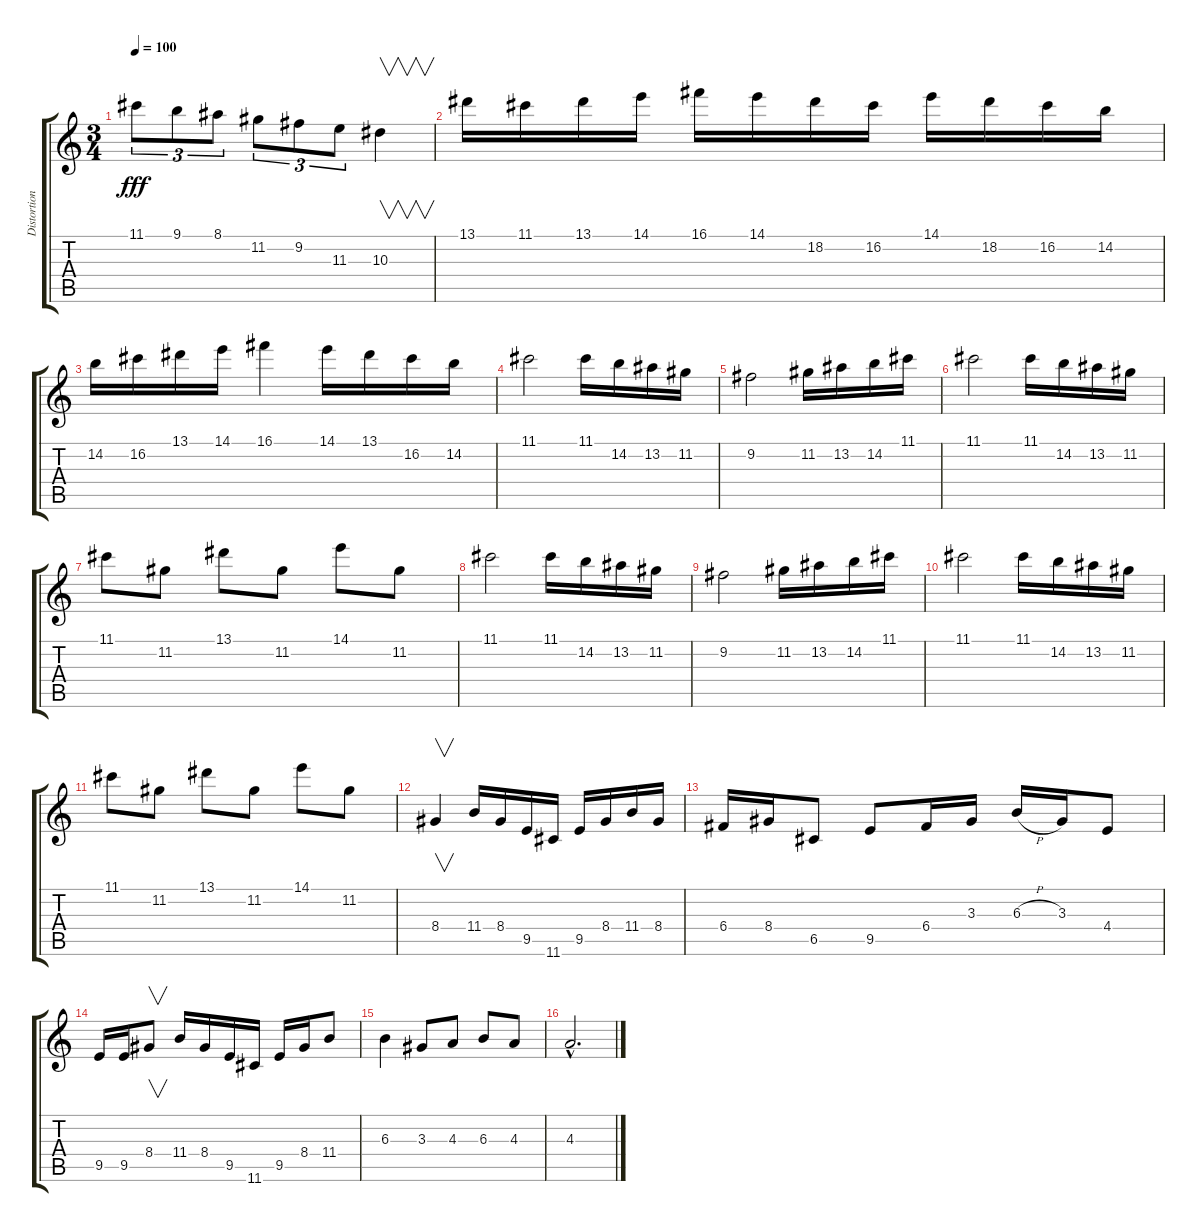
\track ("Distortion 2" "Distortion") {instrument distortionguitar}
\staff {score tabs}
\tuning (D4 A3 F3 C3 G2 D2) {hide}
\ts (3 4)
\tempo 100
\clef g2
\ks c
11.1.8{tu (3 2) dy fff} 9.1.8{tu (3 2)} 8.1.8{tu (3 2)} 11.2.8{tu (3 2)} 9.2.8{tu (3 2)} 11.3.8{tu (3 2)} 10.3.4{v} |
13.1.16 11.1.16 13.1.16 14.1.16 16.1.16 14.1.16 18.2.16 16.2.16 14.1.16 18.2.16 16.2.16 14.2.16 |
14.2.16 16.2.16 13.1.16 14.1.16 16.1.4 14.1.16 13.1.16 16.2.16 14.2.16 |
11.1.2 11.1.16 14.2.16 13.2.16 11.2.16 |
9.2.2 11.2.16 13.2.16 14.2.16 11.1.16 |
11.1.2 11.1.16 14.2.16 13.2.16 11.2.16 |
11.1.8 11.2.8 13.1.8 11.2.8 14.1.8 11.2.8 |
11.1.2 11.1.16 14.2.16 13.2.16 11.2.16 |
9.2.2 11.2.16 13.2.16 14.2.16 11.1.16 |
11.1.2 11.1.16 14.2.16 13.2.16 11.2.16 |
11.1.8 11.2.8 13.1.8 11.2.8 14.1.8 11.2.8 |
8.4.4{v} 11.4.16 8.4.16 9.5.16 11.6.16 9.5.16 8.4.16 11.4.16 8.4.16 |
6.4.16 8.4.16 6.5.8 9.5.8 6.4.16 3.3.16 6.3{h}.16 3.3.16 4.4.8 |
9.5.16 9.5.16 8.4.8{v} 11.4.16 8.4.16 9.5.16 11.6.16 9.5.16 8.4.16 11.4.8 |
6.3.4 3.3.8 4.3.8 6.3.8 4.3.8 |
4.3{hac}.2{d}
